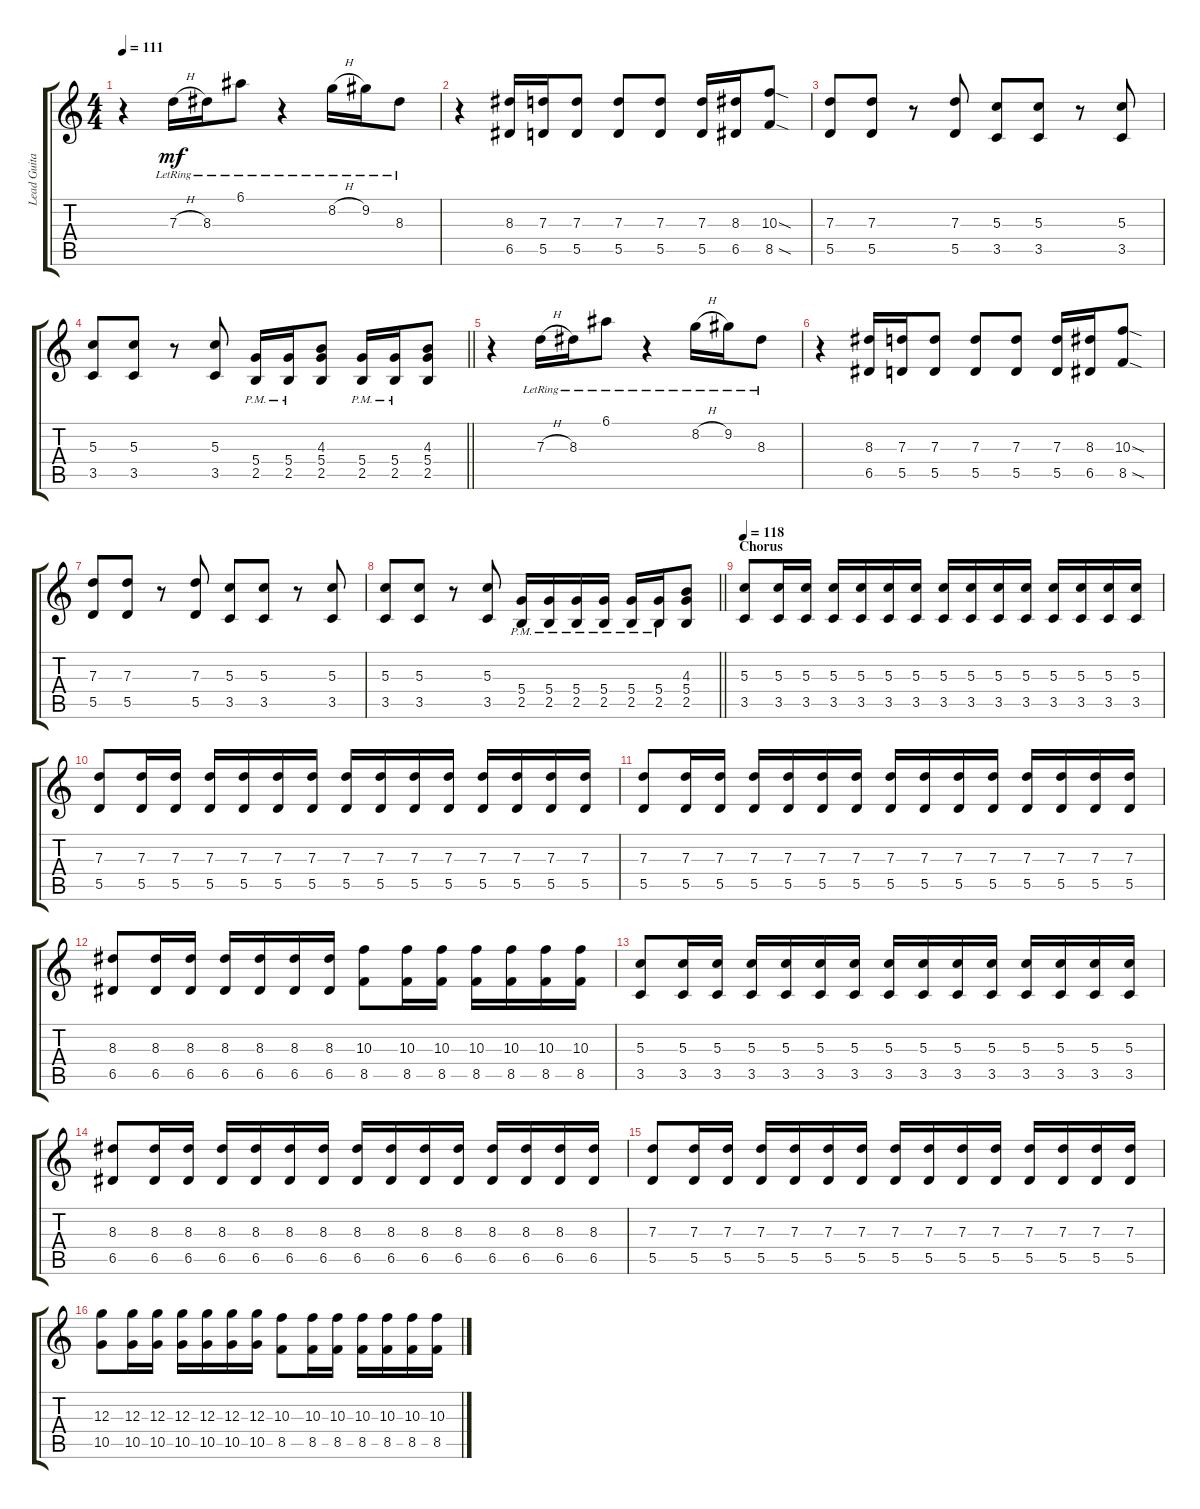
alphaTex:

\track ("Lead Guitar" "Lead Guita") {instrument acousticguitarsteel}
\staff {score tabs}
\tuning (E4 B3 G3 D3 A2 E2) {hide}
\ts (4 4)
\tempo 111
\clef g2
\ks c
r.4{dy mf} 7.3{h lr}.16 8.3{lr}.16 6.1{lr}.8 r.4 8.2{h lr}.16 9.2{lr}.16 8.3{lr}.8 |
r.4 (8.3 6.5).16 (7.3 5.5).16 (7.3 5.5).8 (7.3 5.5).8 (7.3 5.5).8 (7.3 5.5).16 (8.3 6.5).16 (10.3{sod} 8.5{sod}).8 |
(7.3 5.5).8 (7.3 5.5).8 r.8 (7.3 5.5).8 (5.3 3.5).8 (5.3 3.5).8 r.8 (5.3 3.5).8 |
\barLineRight lightlight
(5.3 3.5).8 (5.3 3.5).8 r.8 (5.3 3.5).8 (5.4{pm} 2.5{pm}).16 (5.4{pm} 2.5{pm}).16 (4.3 5.4 2.5).8 (5.4{pm} 2.5{pm}).16 (5.4{pm} 2.5{pm}).16 (4.3 5.4 2.5).8 |
r.4 7.3{h lr}.16 8.3{lr}.16 6.1{lr}.8 r.4 8.2{h lr}.16 9.2{lr}.16 8.3{lr}.8 |
r.4 (8.3 6.5).16 (7.3 5.5).16 (7.3 5.5).8 (7.3 5.5).8 (7.3 5.5).8 (7.3 5.5).16 (8.3 6.5).16 (10.3{sod} 8.5{sod}).8 |
(7.3 5.5).8 (7.3 5.5).8 r.8 (7.3 5.5).8 (5.3 3.5).8 (5.3 3.5).8 r.8 (5.3 3.5).8 |
\barLineRight lightlight
(5.3 3.5).8 (5.3 3.5).8 r.8 (5.3 3.5).8 (5.4{pm} 2.5{pm}).16 (5.4{pm} 2.5{pm}).16 (5.4{pm} 2.5{pm}).16 (5.4{pm} 2.5{pm}).16 (5.4{pm} 2.5{pm}).16 (5.4{pm} 2.5{pm}).16 (4.3 5.4 2.5).8 |
\section ("" "Chorus")
\tempo 118
(5.3 3.5).8 (5.3 3.5).16 (5.3 3.5).16 (5.3 3.5).16 (5.3 3.5).16 (5.3 3.5).16 (5.3 3.5).16 (5.3 3.5).16 (5.3 3.5).16 (5.3 3.5).16 (5.3 3.5).16 (5.3 3.5).16 (5.3 3.5).16 (5.3 3.5).16 (5.3 3.5).16 |
(7.3 5.5).8 (7.3 5.5).16 (7.3 5.5).16 (7.3 5.5).16 (7.3 5.5).16 (7.3 5.5).16 (7.3 5.5).16 (7.3 5.5).16 (7.3 5.5).16 (7.3 5.5).16 (7.3 5.5).16 (7.3 5.5).16 (7.3 5.5).16 (7.3 5.5).16 (7.3 5.5).16 |
(7.3 5.5).8 (7.3 5.5).16 (7.3 5.5).16 (7.3 5.5).16 (7.3 5.5).16 (7.3 5.5).16 (7.3 5.5).16 (7.3 5.5).16 (7.3 5.5).16 (7.3 5.5).16 (7.3 5.5).16 (7.3 5.5).16 (7.3 5.5).16 (7.3 5.5).16 (7.3 5.5).16 |
(8.3 6.5).8 (8.3 6.5).16 (8.3 6.5).16 (8.3 6.5).16 (8.3 6.5).16 (8.3 6.5).16 (8.3 6.5).16 (10.3 8.5).8 (10.3 8.5).16 (10.3 8.5).16 (10.3 8.5).16 (10.3 8.5).16 (10.3 8.5).16 (10.3 8.5).16 |
(5.3 3.5).8 (5.3 3.5).16 (5.3 3.5).16 (5.3 3.5).16 (5.3 3.5).16 (5.3 3.5).16 (5.3 3.5).16 (5.3 3.5).16 (5.3 3.5).16 (5.3 3.5).16 (5.3 3.5).16 (5.3 3.5).16 (5.3 3.5).16 (5.3 3.5).16 (5.3 3.5).16 |
(8.3 6.5).8 (8.3 6.5).16 (8.3 6.5).16 (8.3 6.5).16 (8.3 6.5).16 (8.3 6.5).16 (8.3 6.5).16 (8.3 6.5).16 (8.3 6.5).16 (8.3 6.5).16 (8.3 6.5).16 (8.3 6.5).16 (8.3 6.5).16 (8.3 6.5).16 (8.3 6.5).16 |
(7.3 5.5).8 (7.3 5.5).16 (7.3 5.5).16 (7.3 5.5).16 (7.3 5.5).16 (7.3 5.5).16 (7.3 5.5).16 (7.3 5.5).16 (7.3 5.5).16 (7.3 5.5).16 (7.3 5.5).16 (7.3 5.5).16 (7.3 5.5).16 (7.3 5.5).16 (7.3 5.5).16 |
(12.3 10.5).8 (12.3 10.5).16 (12.3 10.5).16 (12.3 10.5).16 (12.3 10.5).16 (12.3 10.5).16 (12.3 10.5).16 (10.3 8.5).8 (10.3 8.5).16 (10.3 8.5).16 (10.3 8.5).16 (10.3 8.5).16 (10.3 8.5).16 (10.3 8.5).16
